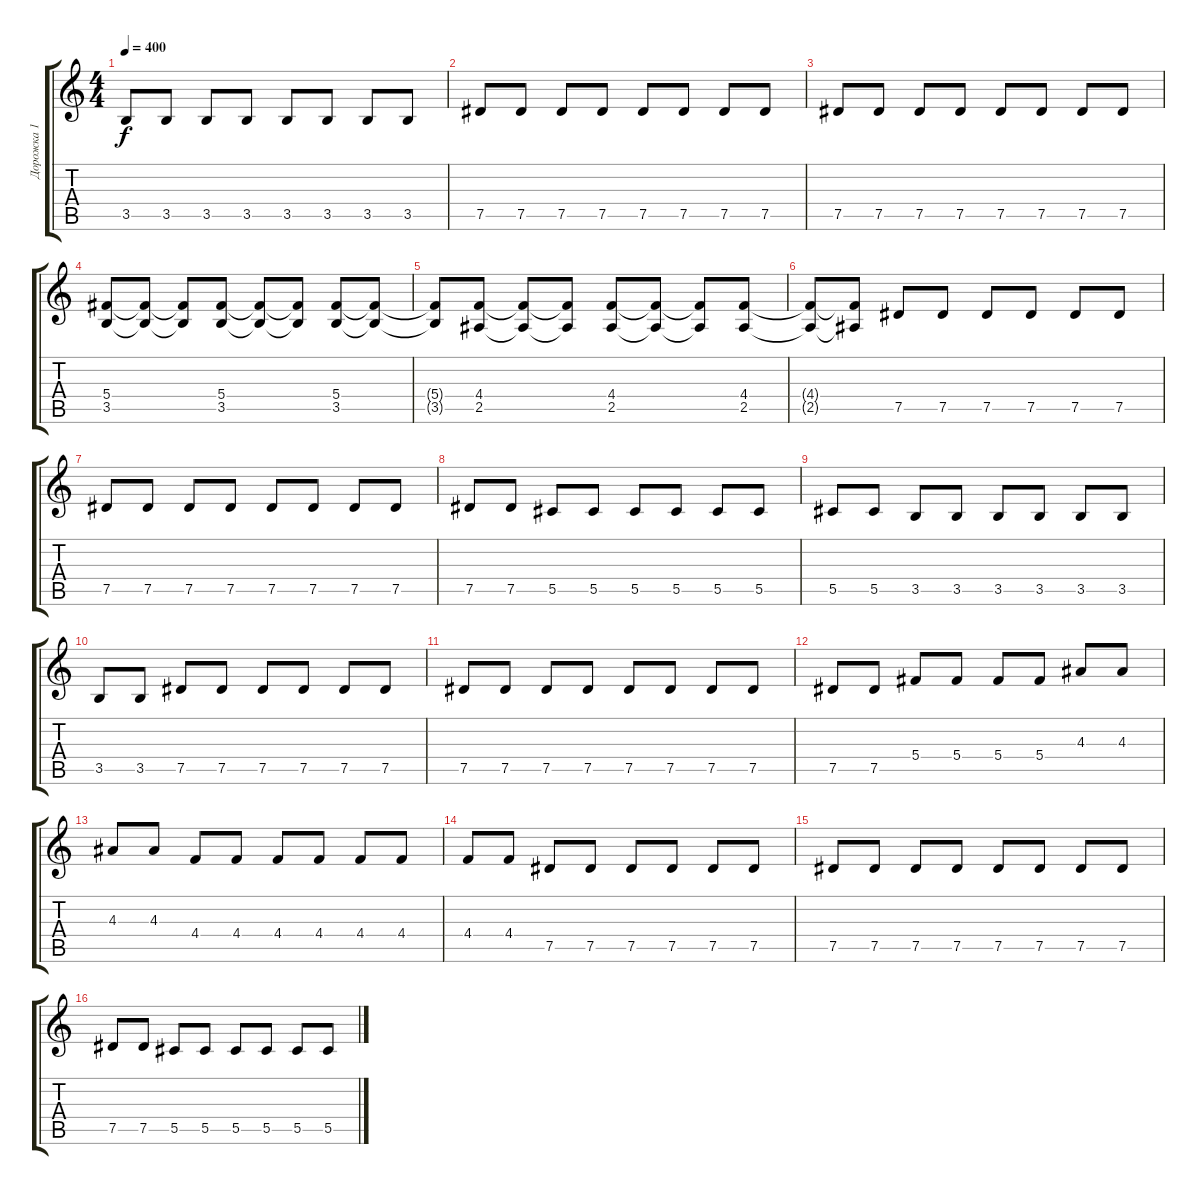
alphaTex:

\track ("Дорожка 1" "Дорожка 1") {instrument overdrivenguitar}
\staff {score tabs}
\tuning (Eb4 Bb3 Gb3 Db3 Ab2 Eb2) {hide}
\ts (4 4)
\tempo 400
\clef g2
\ks c
3.5.8{dy f} 3.5.8 3.5.8 3.5.8 3.5.8 3.5.8 3.5.8 3.5.8 |
7.5.8 7.5.8 7.5.8 7.5.8 7.5.8 7.5.8 7.5.8 7.5.8 |
7.5.8 7.5.8 7.5.8 7.5.8 7.5.8 7.5.8 7.5.8 7.5.8 |
(5.4 3.5).8 (5.4{t} 3.5{t}).8 (5.4{t} 3.5{t}).8 (5.4 3.5).8 (5.4{t} 3.5{t}).8 (5.4{t} 3.5{t}).8 (5.4 3.5).8 (5.4{t} 3.5{t}).8 |
(5.4{t} 3.5{t}).8 (4.4 2.5).8 (4.4{t} 2.5{t}).8 (4.4{t} 2.5{t}).8 (4.4 2.5).8 (4.4{t} 2.5{t}).8 (4.4{t} 2.5{t}).8 (4.4 2.5).8 |
(4.4{t} 2.5{t}).8 (4.4{t} 2.5{t}).8 7.5.8 7.5.8 7.5.8 7.5.8 7.5.8 7.5.8 |
7.5.8 7.5.8 7.5.8 7.5.8 7.5.8 7.5.8 7.5.8 7.5.8 |
7.5.8 7.5.8 5.5.8 5.5.8 5.5.8 5.5.8 5.5.8 5.5.8 |
5.5.8 5.5.8 3.5.8 3.5.8 3.5.8 3.5.8 3.5.8 3.5.8 |
3.5.8 3.5.8 7.5.8 7.5.8 7.5.8 7.5.8 7.5.8 7.5.8 |
7.5.8 7.5.8 7.5.8 7.5.8 7.5.8 7.5.8 7.5.8 7.5.8 |
7.5.8 7.5.8 5.4.8 5.4.8 5.4.8 5.4.8 4.3.8 4.3.8 |
4.3.8 4.3.8 4.4.8 4.4.8 4.4.8 4.4.8 4.4.8 4.4.8 |
4.4.8 4.4.8 7.5.8 7.5.8 7.5.8 7.5.8 7.5.8 7.5.8 |
7.5.8 7.5.8 7.5.8 7.5.8 7.5.8 7.5.8 7.5.8 7.5.8 |
7.5.8 7.5.8 5.5.8 5.5.8 5.5.8 5.5.8 5.5.8 5.5.8
